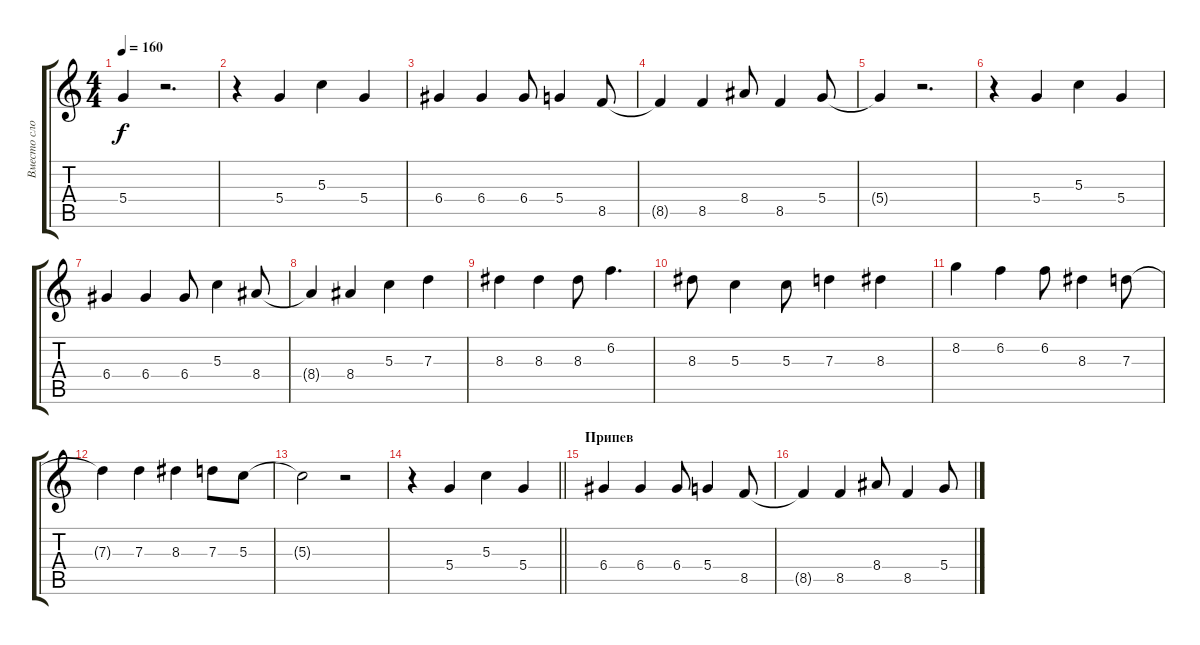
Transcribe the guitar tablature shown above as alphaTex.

\track ("Вместо слов" "Вместо сло") {instrument acousticguitarsteel}
\staff {score tabs}
\tuning (E4 B3 G3 D3 A2 E2) {hide}
\ts (4 4)
\tempo 160
\clef g2
\ks c
5.4{t}.4{dy f} r.2{d} |
r.4 5.4.4 5.3.4 5.4.4 |
6.4.4 6.4.4 6.4.8 5.4.4 8.5.8 |
8.5{t}.4 8.5.4 8.4.8 8.5.4 5.4.8 |
5.4{t}.4 r.2{d} |
r.4 5.4.4 5.3.4 5.4.4 |
6.4.4 6.4.4 6.4.8 5.3.4 8.4.8 |
8.4{t}.4 8.4.4 5.3.4 7.3.4 |
8.3.4 8.3.4 8.3.8 6.2.4{d} |
8.3.8 5.3.4 5.3.8 7.3.4 8.3.4 |
8.2.4 6.2.4 6.2.8 8.3.4 7.3.8 |
7.3{t}.4 7.3.4 8.3.4 7.3.8 5.3.8 |
5.3{t}.2 r.2 |
\barLineRight lightlight
r.4 5.4.4 5.3.4 5.4.4 |
\section ("" "Припев")
6.4.4 6.4.4 6.4.8 5.4.4 8.5.8 |
8.5{t}.4 8.5.4 8.4.8 8.5.4 5.4.8
